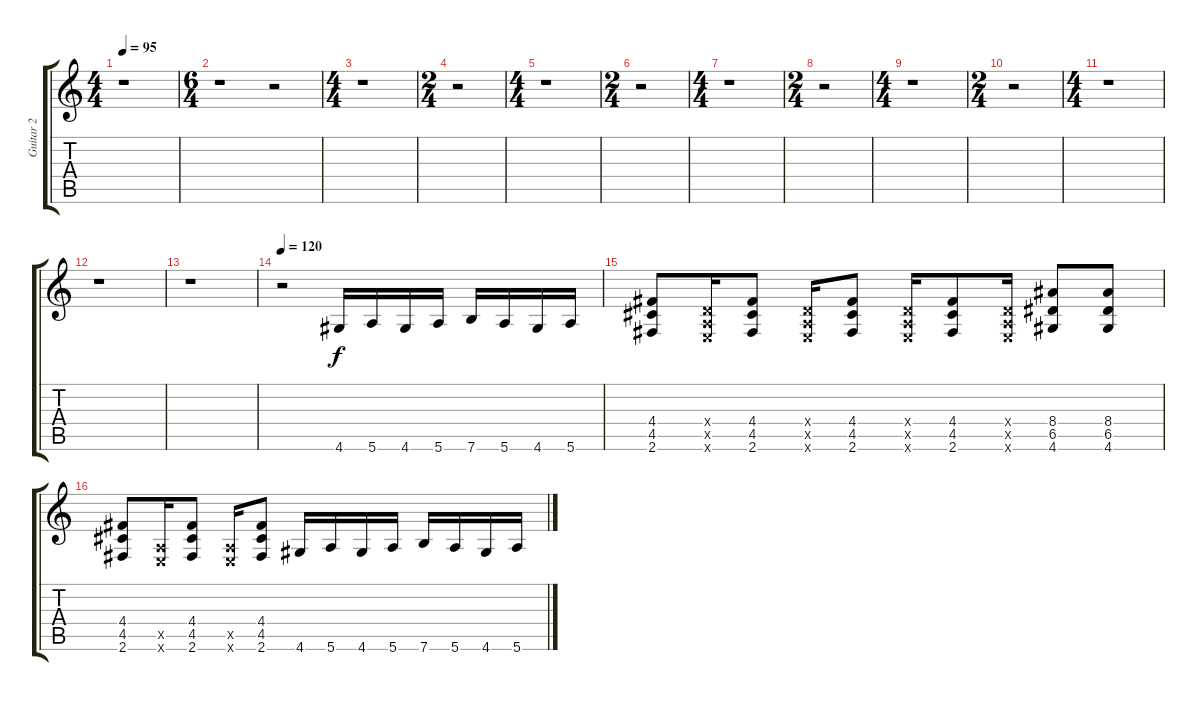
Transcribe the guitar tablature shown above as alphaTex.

\track ("Guitar 2" "Guitar 2") {instrument distortionguitar}
\staff {score tabs}
\tuning (E4 B3 G3 D3 A2 E2) {hide}
\ts (4 4)
\tempo 95
\clef g2
\ks c
r.1{dy f} |
\ts (6 4)
r.1 r.2 |
\ts (4 4)
r.1 |
\ts (2 4)
r.2 |
\ts (4 4)
r.1 |
\ts (2 4)
r.2 |
\ts (4 4)
r.1 |
\ts (2 4)
r.2 |
\ts (4 4)
r.1 |
\ts (2 4)
r.2 |
\ts (4 4)
r.1 |
r.1 |
r.1 |
\tempo 120
r.2 4.6.16 5.6.16 4.6.16 5.6.16 7.6.16 5.6.16 4.6.16 5.6.16 |
(4.4 4.5 2.6).8 (0.4{x} 0.5{x} 0.6{x}).16 (4.4 4.5 2.6).8 (0.4{x} 0.5{x} 0.6{x}).16 (4.4 4.5 2.6).8 (0.4{x} 0.5{x} 0.6{x}).16 (4.4 4.5 2.6).8 (0.4{x} 0.5{x} 0.6{x}).16 (8.4 6.5 4.6).8 (8.4 6.5 4.6).8 |
(4.4 4.5 2.6).8 (0.5{x} 0.6{x}).16 (4.4 4.5 2.6).8 (0.5{x} 0.6{x}).16 (4.4 4.5 2.6).8 4.6.16 5.6.16 4.6.16 5.6.16 7.6.16 5.6.16 4.6.16 5.6.16
